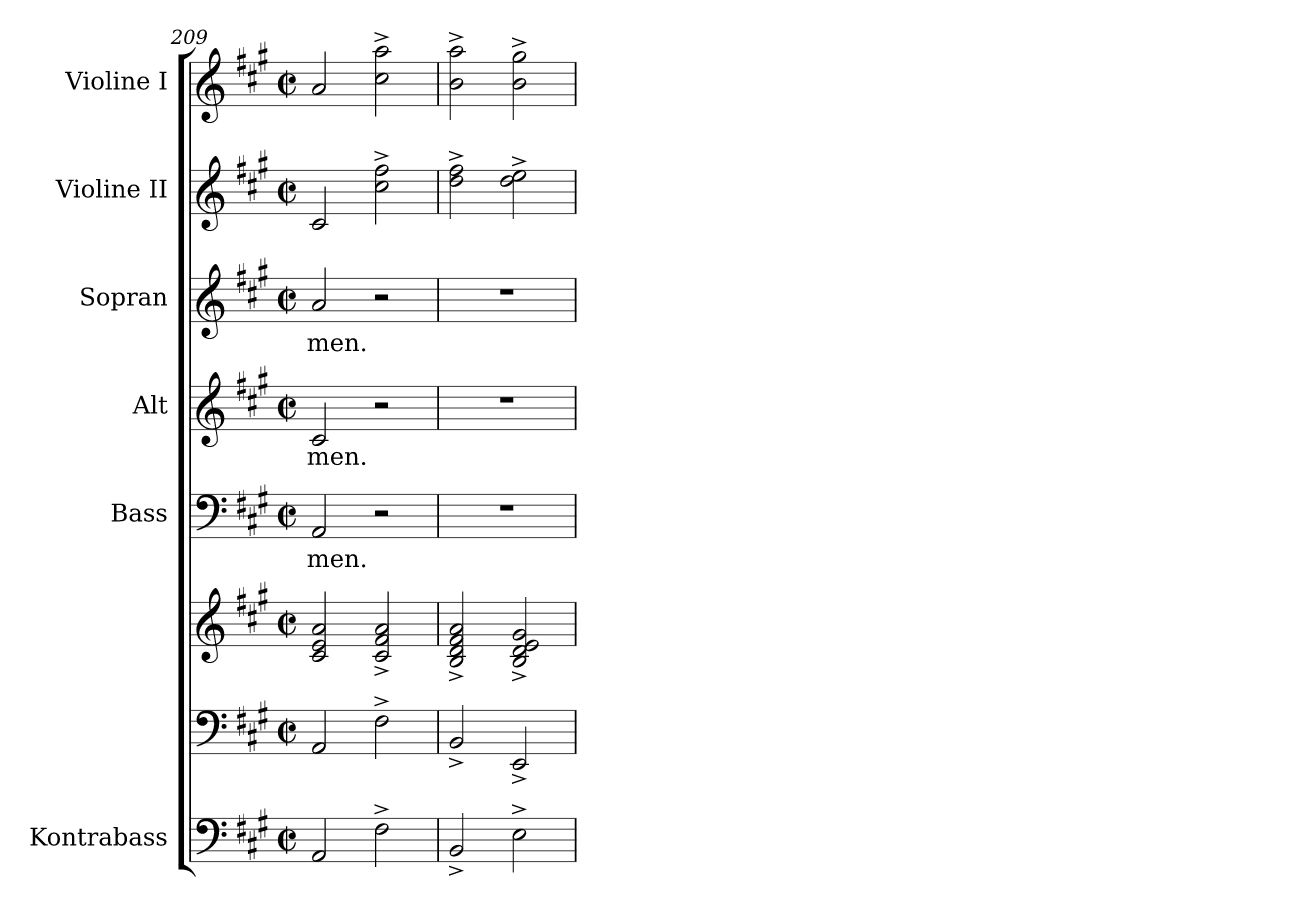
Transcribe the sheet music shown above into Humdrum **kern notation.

**kern	**kern	**kern	**kern	**text	**kern	**text	**kern	**text	**kern	**kern
*part7	*part6	*part6	*part5	*part5	*part4	*part4	*part3	*part3	*part2	*part1
*staff8	*staff7	*staff6	*staff5	*staff5	*staff4	*staff4	*staff3	*staff3	*staff2	*staff1
*I"Kontrabass	*	*	*I"Bass	*	*I"Alt	*	*I"Sopran	*	*I"Violine II	*I"Violine I
*I'Kb.	*	*	*I'B.	*	*I'A.	*	*I'S.	*	*I'Vl. II	*I'Vl. I
*clefF4	*clefF4	*clefG2	*clefF4	*	*clefG2	*	*clefG2	*	*clefG2	*clefG2
*ITrd7c12	*	*	*	*	*	*	*	*	*	*
*k[f#c#g#]	*k[f#c#g#]	*k[f#c#g#]	*k[f#c#g#]	*	*k[f#c#g#]	*	*k[f#c#g#]	*	*k[f#c#g#]	*k[f#c#g#]
*A:	*A:	*A:	*A:	*	*A:	*	*A:	*	*A:	*A:
*M2/2	*M2/2	*M2/2	*M2/2	*	*M2/2	*	*M2/2	*	*M2/2	*M2/2
*met(c|)	*met(c|)	*met(c|)	*met(c|)	*	*met(c|)	*	*met(c|)	*	*met(c|)	*met(c|)
=209	=209	=209	=209	=209	=209	=209	=209	=209	=209	=209
!	!	!	!	!LO:LY:b	!	!LO:LY:b	!	!LO:LY:b	!	!
2AAA/	2AA/	2c#/ 2e/ 2a/	2AA/	-men.	2c#/	-men.	2a/	-men.	2c#/	2a/
2FF#^>\	2F#^>\	2c#/^< 2f#/^< 2a/^<	2r	.	2r	.	2r	.	2cc#\^> 2ff#\^>	2cc#\^> 2aa\^>
=210	=210	=210	=210	=210	=210	=210	=210	=210	=210	=210
2BBB^</	2BB^</	2B/^< 2d/^< 2f#/^< 2a/^<	1r	.	1r	.	1r	.	2dd\^> 2ff#\^>	2b\^> 2aa\^>
2EE^>\	2EE^</	2B/^< 2d/^< 2e/^< 2g#/^<	.	.	.	.	.	.	2dd\^> 2ee\^>	2b\^> 2gg#\^>
=	=	=	=	=	=	=	=	=	=	=
*-	*-	*-	*-	*-	*-	*-	*-	*-	*-	*-
